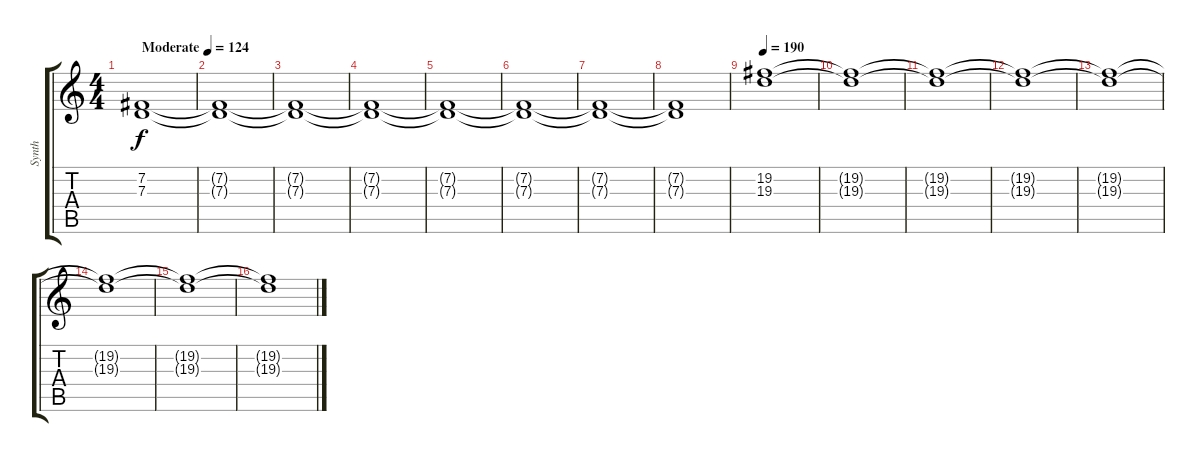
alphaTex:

\track ("Synth" "Synth") {instrument synthstrings1}
\staff {score tabs}
\tuning (E4 B3 G3 D3 A2 E2) {hide}
\ts (4 4)
\tempo (124 "Moderate")
\tempo 190
\tempo (124 "Moderate")
\clef g2
\ks c
(7.2 7.3).1{dy f volume 13 instrument synthstrings1} |
(7.2{t} 7.3{t}).1 |
(7.2{t} 7.3{t}).1 |
(7.2{t} 7.3{t}).1 |
(7.2{t} 7.3{t}).1 |
(7.2{t} 7.3{t}).1 |
(7.2{t} 7.3{t}).1 |
(7.2{t} 7.3{t}).1 |
\tempo 190
(19.2 19.3).1 |
(19.2{t} 19.3{t}).1 |
(19.2{t} 19.3{t}).1 |
(19.2{t} 19.3{t}).1 |
(19.2{t} 19.3{t}).1 |
(19.2{t} 19.3{t}).1 |
(19.2{t} 19.3{t}).1 |
(19.2{t} 19.3{t}).1
